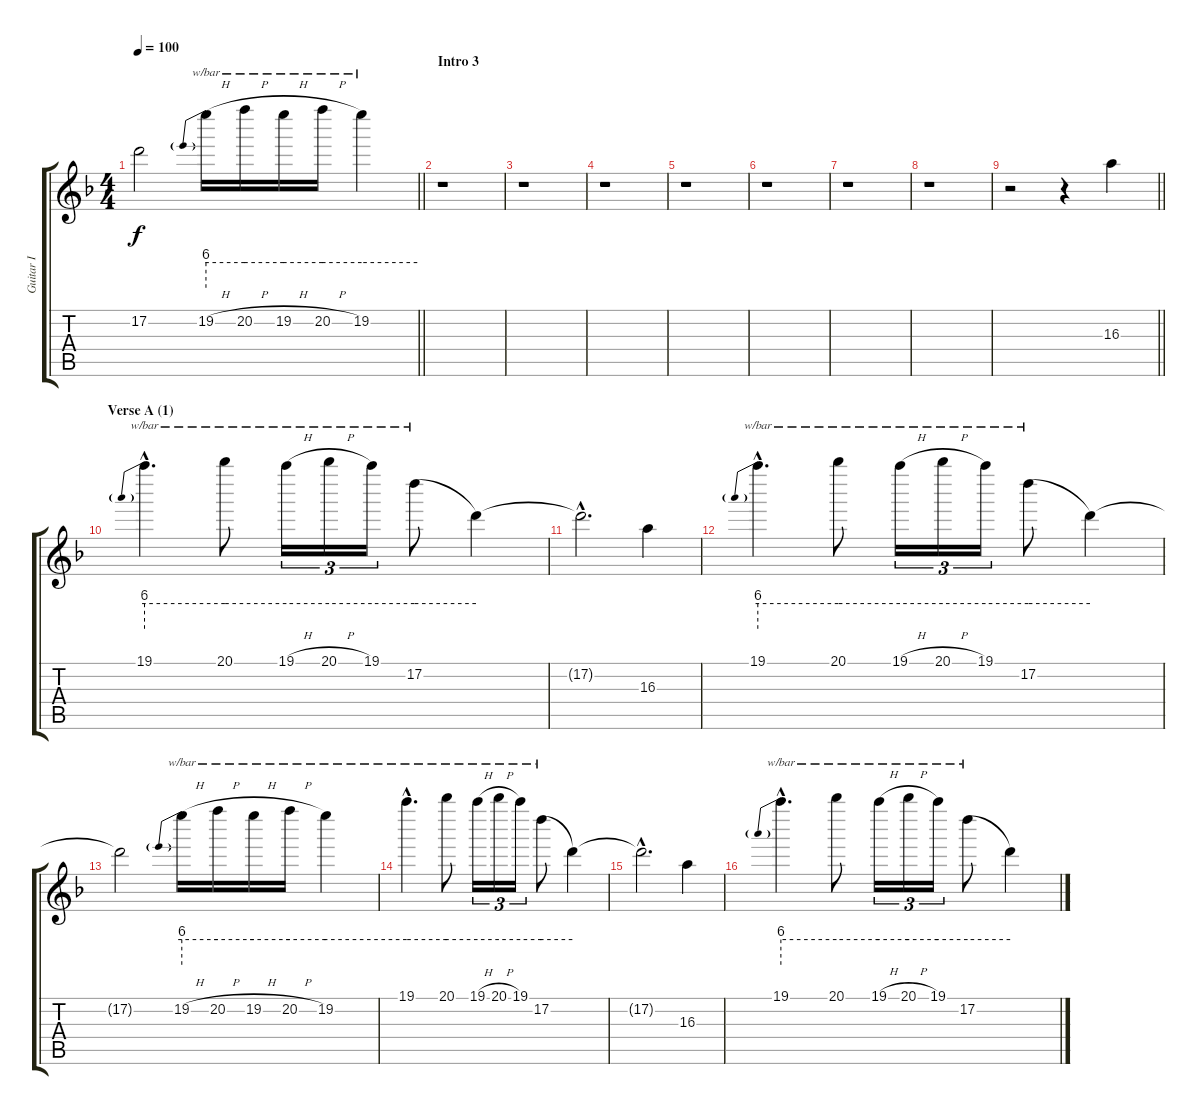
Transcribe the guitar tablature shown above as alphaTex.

\track ("Guitar I" "Guitar I") {instrument distortionguitar}
\staff {score tabs}
\tuning (D4 A3 F3 C3 G2 D2) {hide}
\ts (4 4)
\tempo 100
\clef g2
\barLineRight lightlight
\ks dminor
17.2{t}.2{dy f} 19.2{h}.16{tbe (predive default 0 24 60 24)} 20.2{h}.16{tbe (hold default 0 24 60 24)} 19.2{h}.16{tbe (hold default 0 24 60 24)} 20.2{h}.16{tbe (hold default 0 24 60 24)} 19.2.4{tbe (hold default 0 24 60 24)} |
\section ("" "Intro 3")
r.1 |
r.1 |
r.1 |
r.1 |
r.1 |
r.1 |
r.1 |
\barLineRight lightlight
r.2 r.4 16.3.4 |
\section ("" "Verse A (1)")
19.1{hac}.4{d tbe (predive default 0 24 60 24)} 20.1.8{tbe (hold default 0 24 60 24)} 19.1{h}.16{tu (3 2) tbe (hold default 0 24 60 24)} 20.1{h}.16{tu (3 2) tbe (hold default 0 24 60 24)} 19.1.16{tu (3 2) tbe (hold default 0 24 60 24)} 17.2.8{tbe (hold default 0 24 60 24)} 17.2{t}.4 |
17.2{hac t}.2{d} 16.3.4 |
19.1{hac}.4{d tbe (predive default 0 24 60 24)} 20.1.8{tbe (hold default 0 24 60 24)} 19.1{h}.16{tu (3 2) tbe (hold default 0 24 60 24)} 20.1{h}.16{tu (3 2) tbe (hold default 0 24 60 24)} 19.1.16{tu (3 2) tbe (hold default 0 24 60 24)} 17.2.8{tbe (hold default 0 24 60 24)} 17.2{t}.4 |
17.2{t}.2 19.2{h}.16{tbe (predive default 0 24 60 24)} 20.2{h}.16{tbe (hold default 0 24 60 24)} 19.2{h}.16{tbe (hold default 0 24 60 24)} 20.2{h}.16{tbe (hold default 0 24 60 24)} 19.2.4{tbe (hold default 0 24 60 24)} |
19.1{hac}.4{d tbe (hold default 0 24 60 24)} 20.1.8{tbe (hold default 0 24 60 24)} 19.1{h}.16{tu (3 2) tbe (hold default 0 24 60 24)} 20.1{h}.16{tu (3 2) tbe (hold default 0 24 60 24)} 19.1.16{tu (3 2) tbe (hold default 0 24 60 24)} 17.2.8{tbe (hold default 0 24 60 24)} 17.2{t}.4 |
17.2{hac t}.2{d} 16.3.4 |
19.1{hac}.4{d tbe (predive default 0 24 60 24)} 20.1.8{tbe (hold default 0 24 60 24)} 19.1{h}.16{tu (3 2) tbe (hold default 0 24 60 24)} 20.1{h}.16{tu (3 2) tbe (hold default 0 24 60 24)} 19.1.16{tu (3 2) tbe (hold default 0 24 60 24)} 17.2.8{tbe (hold default 0 24 60 24)} 17.2{t}.4
